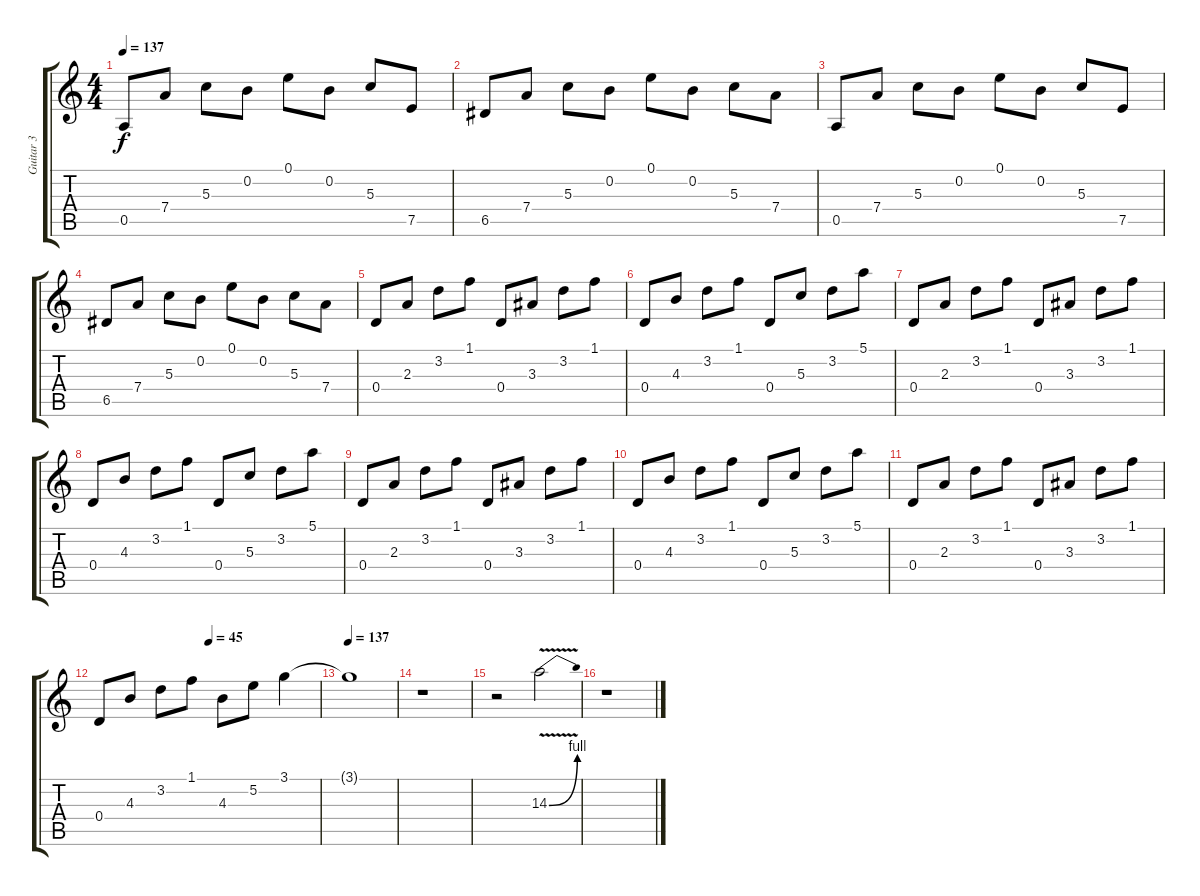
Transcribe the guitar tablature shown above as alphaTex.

\track ("Guitar 3" "Guitar 3") {instrument distortionguitar}
\staff {score tabs}
\tuning (E4 B3 G3 D3 A2 E2) {hide}
\ts (4 4)
\tempo 137
\clef g2
\ks c
0.5.8{dy f} 7.4.8 5.3.8 0.2.8 0.1.8 0.2.8 5.3.8 7.5.8 |
6.5.8 7.4.8 5.3.8 0.2.8 0.1.8 0.2.8 5.3.8 7.4.8 |
0.5.8 7.4.8 5.3.8 0.2.8 0.1.8 0.2.8 5.3.8 7.5.8 |
6.5.8 7.4.8 5.3.8 0.2.8 0.1.8 0.2.8 5.3.8 7.4.8 |
0.4.8 2.3.8 3.2.8 1.1.8 0.4.8 3.3.8 3.2.8 1.1.8 |
0.4.8 4.3.8 3.2.8 1.1.8 0.4.8 5.3.8 3.2.8 5.1.8 |
0.4.8 2.3.8 3.2.8 1.1.8 0.4.8 3.3.8 3.2.8 1.1.8 |
0.4.8 4.3.8 3.2.8 1.1.8 0.4.8 5.3.8 3.2.8 5.1.8 |
0.4.8 2.3.8 3.2.8 1.1.8 0.4.8 3.3.8 3.2.8 1.1.8 |
0.4.8 4.3.8 3.2.8 1.1.8 0.4.8 5.3.8 3.2.8 5.1.8 |
0.4.8 2.3.8 3.2.8 1.1.8 0.4.8 3.3.8 3.2.8 1.1.8 |
\tempo (45 0.5)
0.4.8 4.3.8 3.2.8 1.1.8 4.3.8 5.2.8 3.1.4 |
\tempo 137
3.1{t}.1 |
r.1 |
r.2 14.3{be (bend 0 0 60 4) v}.2 |
r.1
